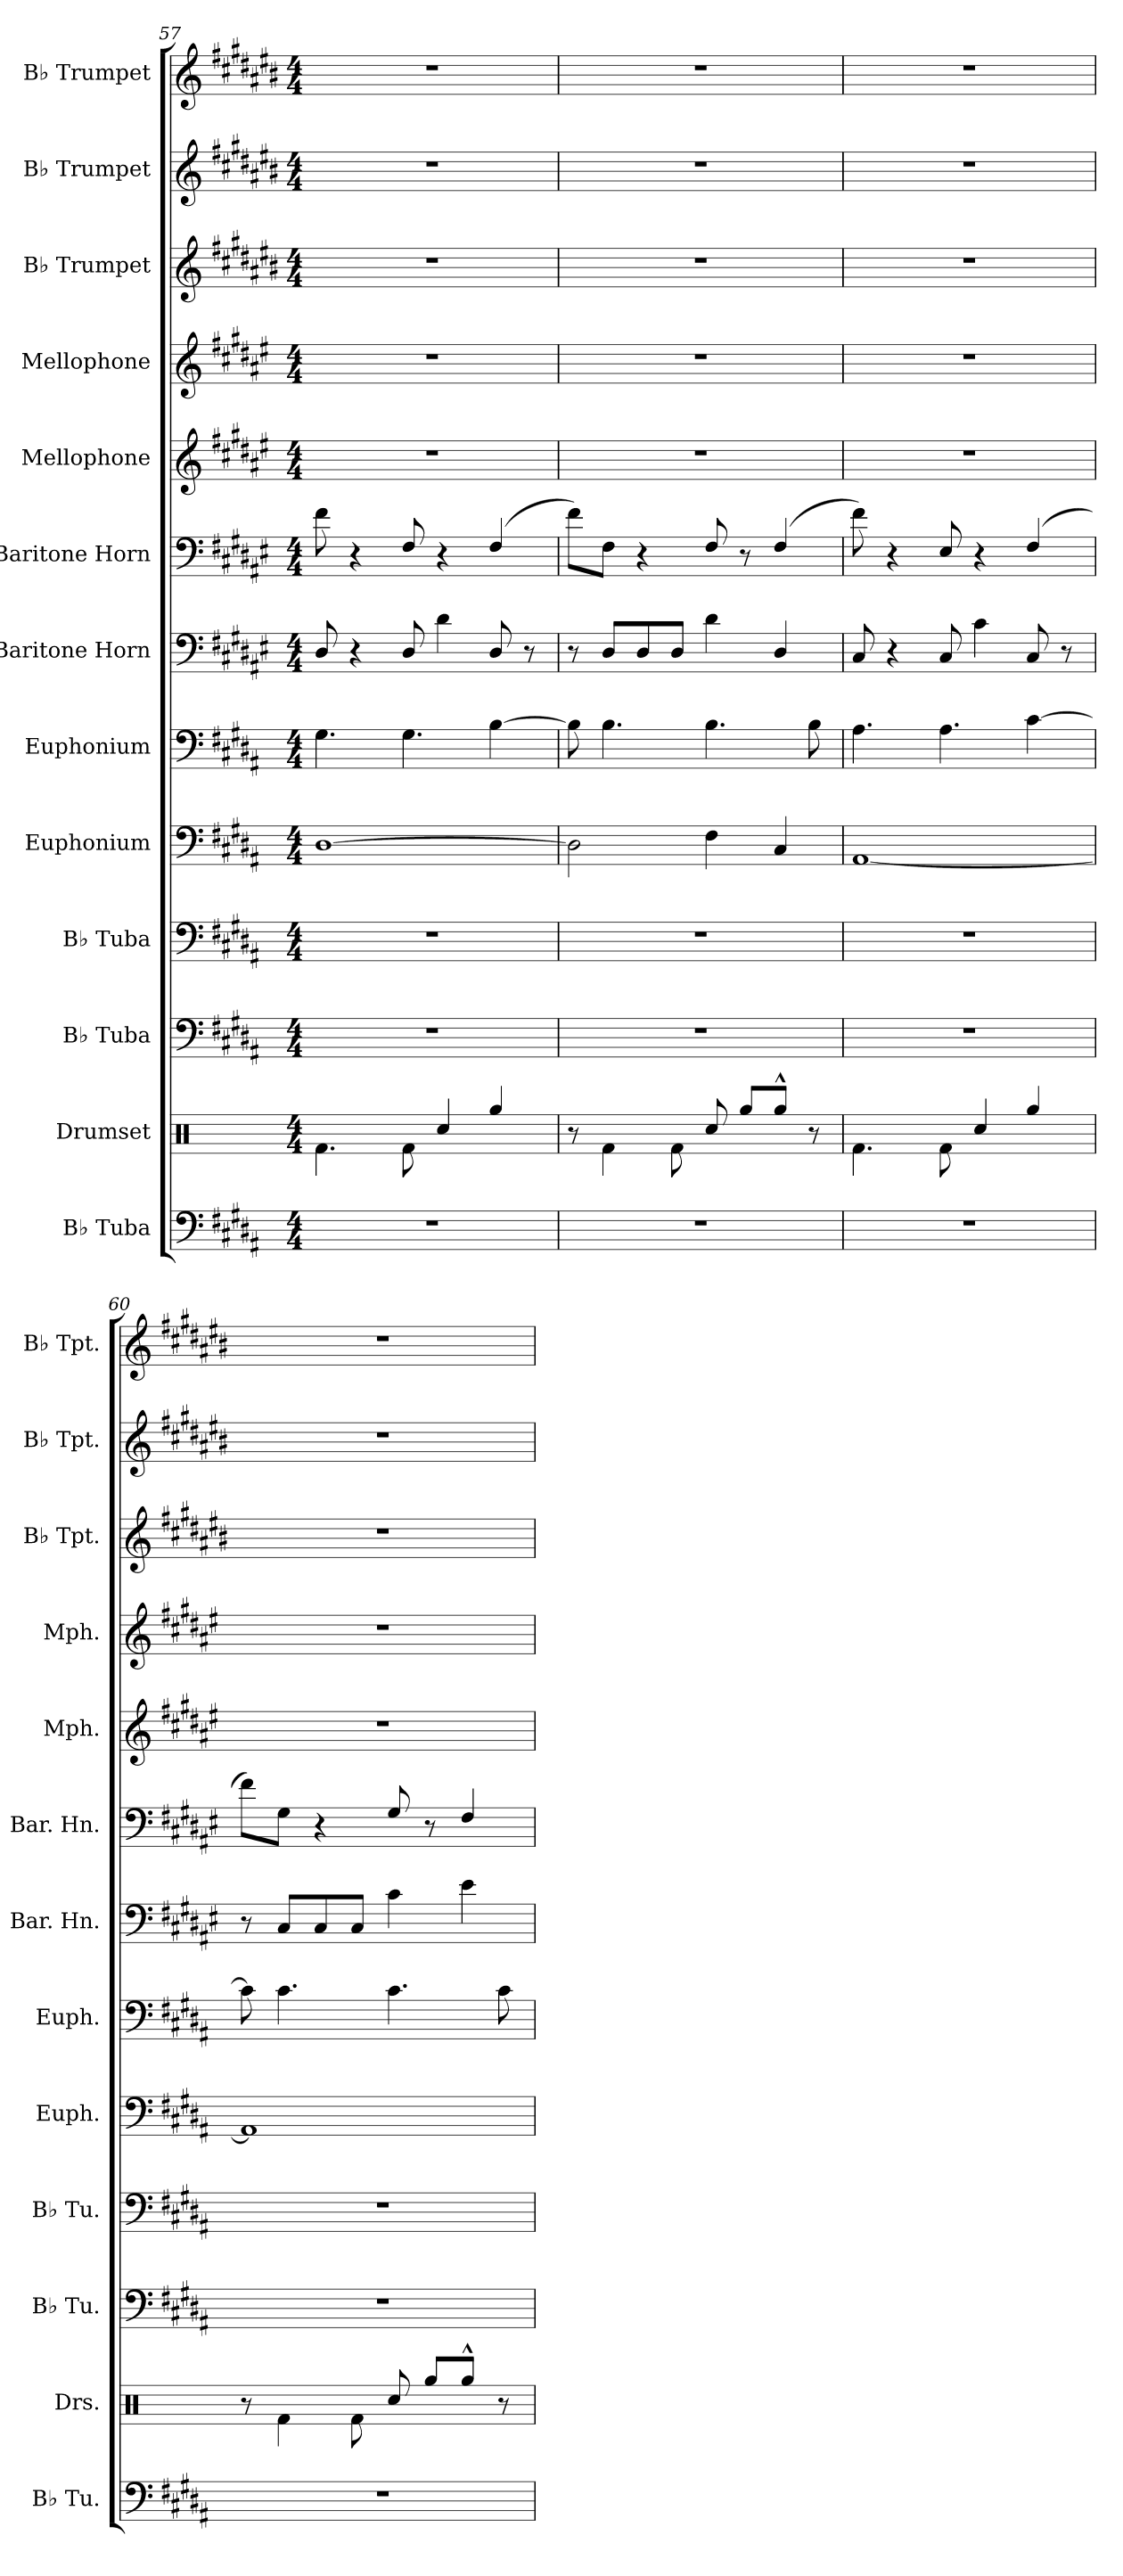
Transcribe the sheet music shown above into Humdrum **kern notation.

**kern	**kern	**kern	**kern	**kern	**kern	**kern	**kern	**kern	**kern	**kern	**kern	**kern
*part13	*part12	*part11	*part10	*part9	*part8	*part7	*part6	*part5	*part4	*part3	*part2	*part1
*staff13	*staff12	*staff11	*staff10	*staff9	*staff8	*staff7	*staff6	*staff5	*staff4	*staff3	*staff2	*staff1
*I"B♭ Tuba	*I"Drumset	*I"B♭ Tuba	*I"B♭ Tuba	*I"Euphonium	*I"Euphonium	*I"Baritone Horn	*I"Baritone Horn	*I"Mellophone	*I"Mellophone	*I"B♭ Trumpet	*I"B♭ Trumpet	*I"B♭ Trumpet
*I'B♭ Tu.	*I'Drs.	*I'B♭ Tu.	*I'B♭ Tu.	*I'Euph.	*I'Euph.	*I'Bar. Hn.	*I'Bar. Hn.	*I'Mph.	*I'Mph.	*I'B♭ Tpt.	*I'B♭ Tpt.	*I'B♭ Tpt.
*clefF4	*clefX	*clefF4	*clefF4	*clefF4	*clefF4	*clefF4	*clefF4	*clefG2	*clefG2	*clefG2	*clefG2	*clefG2
*	*	*	*	*	*	*ITrd4c7	*ITrd4c7	*ITrd4c7	*ITrd4c7	*ITrd1c2	*ITrd1c2	*ITrd1c2
*k[f#c#g#d#a#]	*k[]	*k[f#c#g#d#a#]	*k[f#c#g#d#a#]	*k[f#c#g#d#a#]	*k[f#c#g#d#a#]	*k[f#c#g#d#a#]	*k[f#c#g#d#a#]	*k[f#c#g#d#a#]	*k[f#c#g#d#a#]	*k[f#c#g#d#a#]	*k[f#c#g#d#a#]	*k[f#c#g#d#a#]
*M4/4	*M4/4	*M4/4	*M4/4	*M4/4	*M4/4	*M4/4	*M4/4	*M4/4	*M4/4	*M4/4	*M4/4	*M4/4
=57	=57	=57	=57	=57	=57	=57	=57	=57	=57	=57	=57	=57
1r	4.Rf\	1r	1r	[1D#	4.G#\	8GG#/	8B\	1r	1r	1r	1r	1r
.	.	.	.	.	.	4r	4r	.	.	.	.	.
.	8Rf\	.	.	.	4.G#\	8GG#/	8BB/	.	.	.	.	.
.	4Rcc/	.	.	.	.	4G#\	4r	.	.	.	.	.
.	4Rgg/	.	.	.	[4B\	8GG#/	(4BB/	.	.	.	.	.
.	.	.	.	.	.	8r	.	.	.	.	.	.
=58	=58	=58	=58	=58	=58	=58	=58	=58	=58	=58	=58	=58
1r	8r	1r	1r	2D#\]	8B\]	8r	8B\L)	1r	1r	1r	1r	1r
.	4Rf\	.	.	.	4.B\	8GG#/L	8BB\J	.	.	.	.	.
.	.	.	.	.	.	8GG#/	4r	.	.	.	.	.
.	8Rf\	.	.	.	.	8GG#/J	.	.	.	.	.	.
.	8Rcc/	.	.	4F#\	4.B\	4G#\	8BB/	.	.	.	.	.
.	8Rgg/L	.	.	.	.	.	8r	.	.	.	.	.
.	8Rgg^^/J	.	.	4C#/	.	4GG#/	(4BB/	.	.	.	.	.
.	8r	.	.	.	8B\	.	.	.	.	.	.	.
!!LO:PB:g=z
=59	=59	=59	=59	=59	=59	=59	=59	=59	=59	=59	=59	=59
1r	4.Rf\	1r	1r	[1AA#	4.A#\	8FF#/	8B\)	1r	1r	1r	1r	1r
.	.	.	.	.	.	4r	4r	.	.	.	.	.
.	8Rf\	.	.	.	4.A#\	8FF#/	8AA#/	.	.	.	.	.
.	4Rcc/	.	.	.	.	4F#\	4r	.	.	.	.	.
.	4Rgg/	.	.	.	[4c#\	8FF#/	(4BB/	.	.	.	.	.
.	.	.	.	.	.	8r	.	.	.	.	.	.
=60	=60	=60	=60	=60	=60	=60	=60	=60	=60	=60	=60	=60
1r	8r	1r	1r	1AA#]	8c#\]	8r	8B\L)	1r	1r	1r	1r	1r
.	4Rf\	.	.	.	4.c#\	8FF#/L	8C#\J	.	.	.	.	.
.	.	.	.	.	.	8FF#/	4r	.	.	.	.	.
.	8Rf\	.	.	.	.	8FF#/J	.	.	.	.	.	.
.	8Rcc/	.	.	.	4.c#\	4F#\	8C#/	.	.	.	.	.
.	8Rgg/L	.	.	.	.	.	8r	.	.	.	.	.
.	8Rgg^^/J	.	.	.	.	4A#\	4BB/	.	.	.	.	.
.	8r	.	.	.	8c#\	.	.	.	.	.	.	.
=	=	=	=	=	=	=	=	=	=	=	=	=
*-	*-	*-	*-	*-	*-	*-	*-	*-	*-	*-	*-	*-
